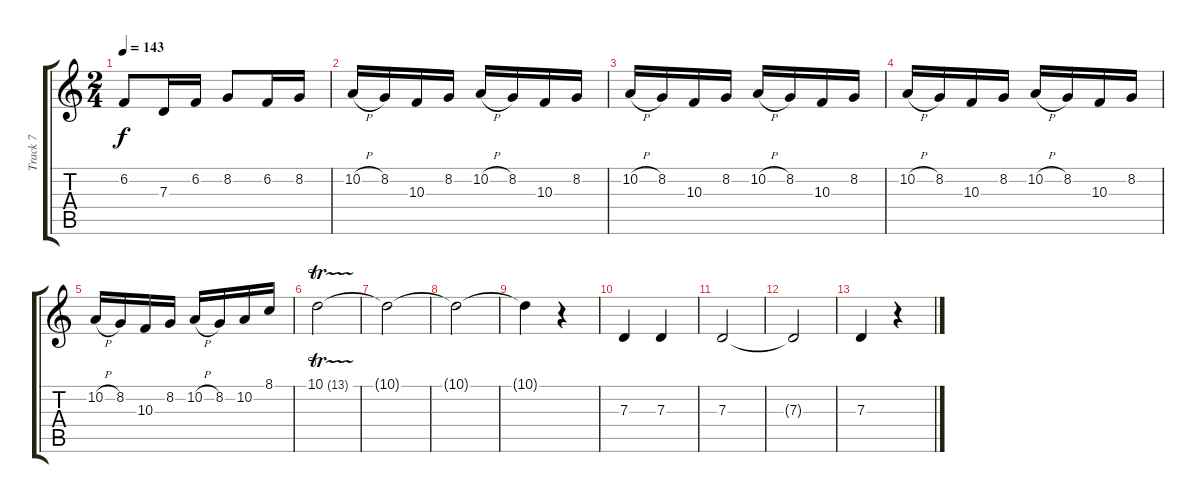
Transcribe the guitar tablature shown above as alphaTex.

\track ("Track 7" "Track 7") {instrument synthdrum}
\staff {score tabs}
\tuning (E4 B3 G3 D3 A2 E2) {hide}
\ts (2 4)
\tempo 143
\clef g2
\ks c
6.2.8{dy f} 7.3.16 6.2.16 8.2.8 6.2.16 8.2.16 |
10.2{h}.16 8.2.16 10.3.16 8.2.16 10.2{h}.16 8.2.16 10.3.16 8.2.16 |
10.2{h}.16 8.2.16 10.3.16 8.2.16 10.2{h}.16 8.2.16 10.3.16 8.2.16 |
10.2{h}.16 8.2.16 10.3.16 8.2.16 10.2{h}.16 8.2.16 10.3.16 8.2.16 |
10.2{h}.16 8.2.16 10.3.16 8.2.16 10.2{h}.16 8.2.16 10.2.16 8.1.16 |
10.1{tr (13 64)}.2 |
10.1{t}.2 |
10.1{t}.2 |
10.1{t}.4 r.4 |
7.3.4 7.3.4 |
7.3.2 |
7.3{t}.2 |
7.3.4 r.4
